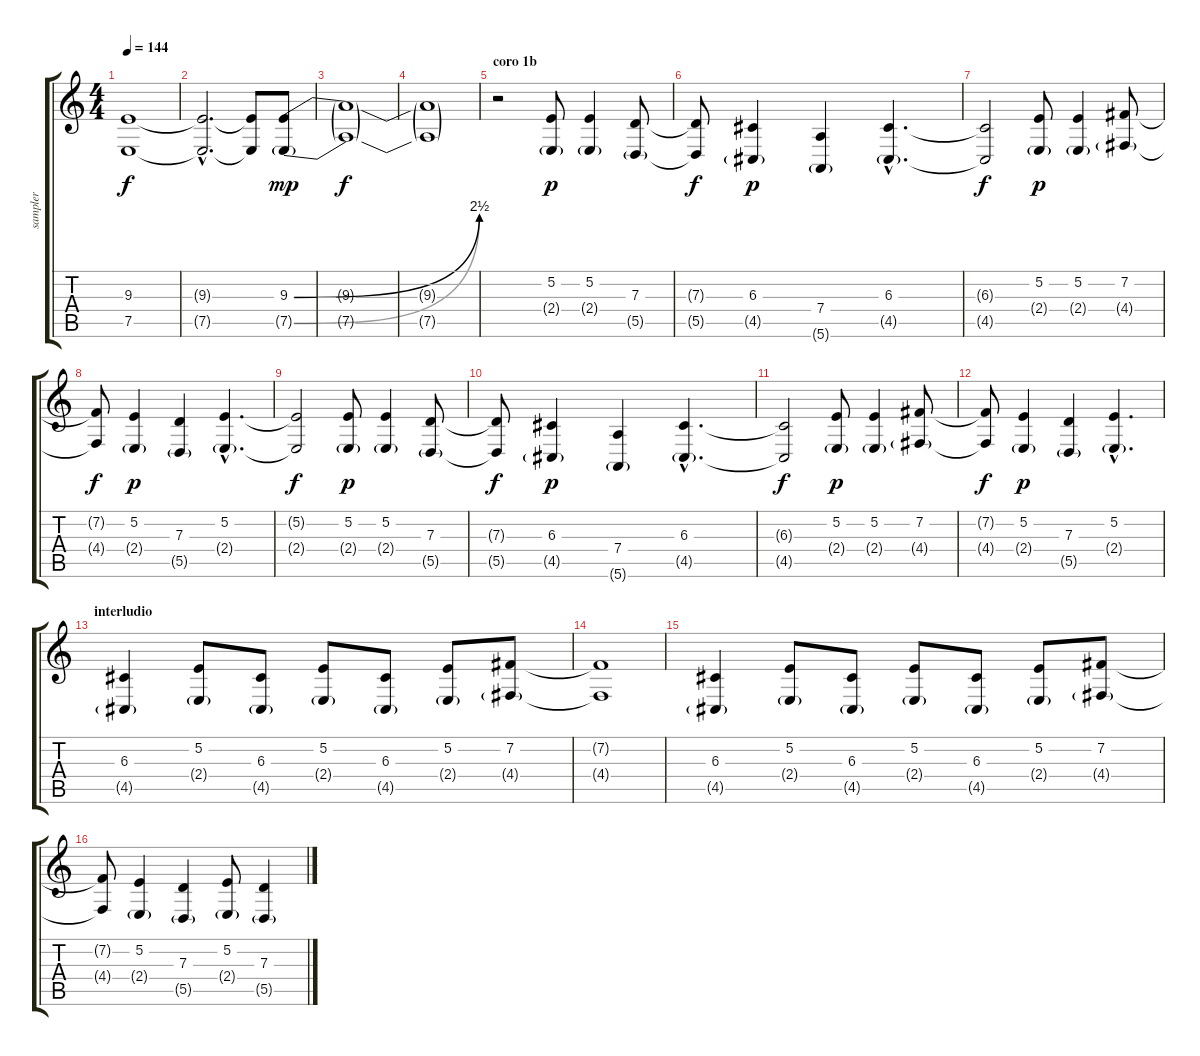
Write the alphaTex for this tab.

\track ("sampler" "sampler") {instrument lead2sawtooth}
\staff {score tabs}
\tuning (E4 B3 G3 D3 A2 E2) {hide}
\ts (4 4)
\tempo 144
\clef g2
\ks c
(9.3{t} 7.5{t}).1{dy f} |
(9.3{hac t} 7.5{hac t}).2{d} (9.3{t} 7.5{t}).8 (9.3{be (bend 0 0 60 10)} 7.5{be (bend 0 0 60 10) g}).8{dy mp} |
(9.3{t} 7.5{t}).1{dy f} |
(9.3{t} 7.5{t}).1 |
\section ("" "coro 1b")
r.2 (5.2 2.4{g}).8{dy p} (5.2 2.4{g}).4 (7.3 5.5{g}).8 |
(7.3{t} 5.5{t}).8{dy f} (6.3 4.5{g}).4{dy p} (7.4 5.6{g}).4 (6.3{hac} 4.5{g hac}).4{d} |
(6.3{t} 4.5{t}).2{dy f} (5.2 2.4{g}).8{dy p} (5.2 2.4{g}).4 (7.2 4.4{g}).8 |
(7.2{t} 4.4{t}).8{dy f} (5.2 2.4{g}).4{dy p} (7.3 5.5{g}).4 (5.2{hac} 2.4{g hac}).4{d} |
(5.2{t} 2.4{t}).2{dy f} (5.2 2.4{g}).8{dy p} (5.2 2.4{g}).4 (7.3 5.5{g}).8 |
(7.3{t} 5.5{t}).8{dy f} (6.3 4.5{g}).4{dy p} (7.4 5.6{g}).4 (6.3{hac} 4.5{g hac}).4{d} |
(6.3{t} 4.5{t}).2{dy f} (5.2 2.4{g}).8{dy p} (5.2 2.4{g}).4 (7.2 4.4{g}).8 |
(7.2{t} 4.4{t}).8{dy f} (5.2 2.4{g}).4{dy p} (7.3 5.5{g}).4 (5.2{hac} 2.4{g hac}).4{d} |
\section ("" "interludio")
(6.3 4.5{g}).4 (5.2 2.4{g}).8 (6.3 4.5{g}).8 (5.2 2.4{g}).8 (6.3 4.5{g}).8 (5.2 2.4{g}).8 (7.2 4.4{g}).8 |
(7.2{t} 4.4{t}).1 |
(6.3 4.5{g}).4 (5.2 2.4{g}).8 (6.3 4.5{g}).8 (5.2 2.4{g}).8 (6.3 4.5{g}).8 (5.2 2.4{g}).8 (7.2 4.4{g}).8 |
(7.2{t} 4.4{t}).8 (5.2 2.4{g}).4 (7.3 5.5{g}).4 (5.2 2.4{g}).8 (7.3 5.5{g}).4
